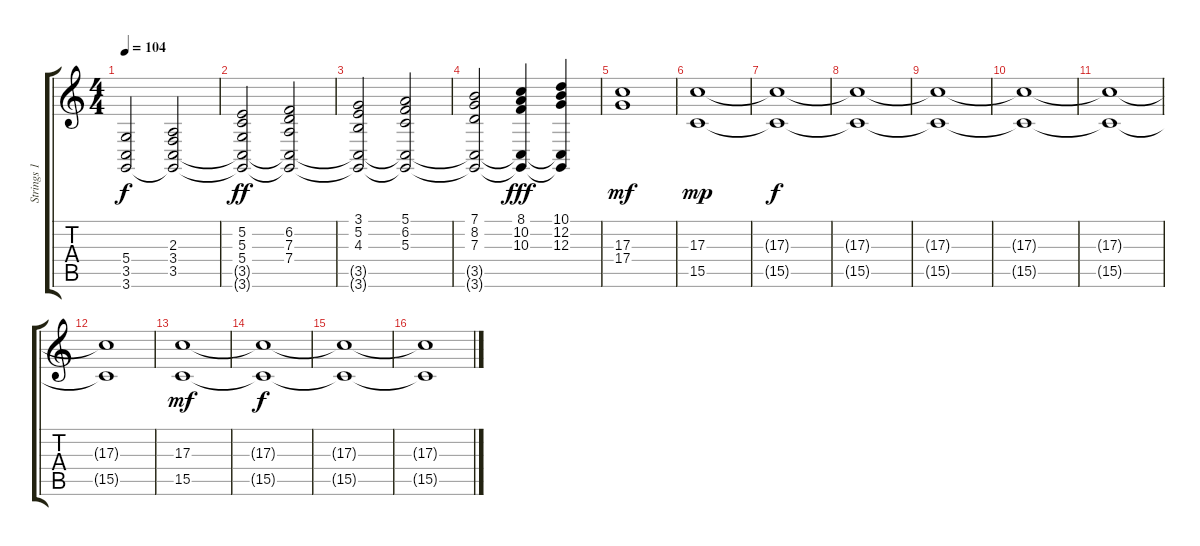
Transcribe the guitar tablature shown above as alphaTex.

\track ("Strings 1" "Strings 1") {instrument stringensemble1}
\staff {score tabs}
\tuning (E4 B3 G3 D3 A2 E2) {hide}
\ts (4 4)
\tempo 104
\clef g2
\ks c
(5.4 3.5 3.6).2{dy f} (2.3 3.4 3.5 3.6{t}).2 |
(5.2 5.3 5.4 3.5{t} 3.6{t}).2{dy ff} (6.2 7.3 7.4 3.5{t} 3.6{t}).2 |
(3.1 5.2 4.3 3.5{t} 3.6{t}).2 (5.1 6.2 5.3 3.5{t} 3.6{t}).2 |
(7.1 8.2 7.3 3.5{t} 3.6{t}).2 (8.1 10.2 10.3 3.5{t} 3.6{t}).4{dy fff} (10.1 12.2 12.3 3.5{t} 3.6{t}).4 |
(17.3 17.4).1{dy mf} |
(17.3 15.5).1{dy mp} |
(17.3{t} 15.5{t}).1{dy f} |
(17.3{t} 15.5{t}).1 |
(17.3{t} 15.5{t}).1 |
(17.3{t} 15.5{t}).1 |
(17.3{t} 15.5{t}).1 |
(17.3{t} 15.5{t}).1 |
(17.3 15.5).1{dy mf} |
(17.3{t} 15.5{t}).1{dy f} |
(17.3{t} 15.5{t}).1 |
(17.3{t} 15.5{t}).1
